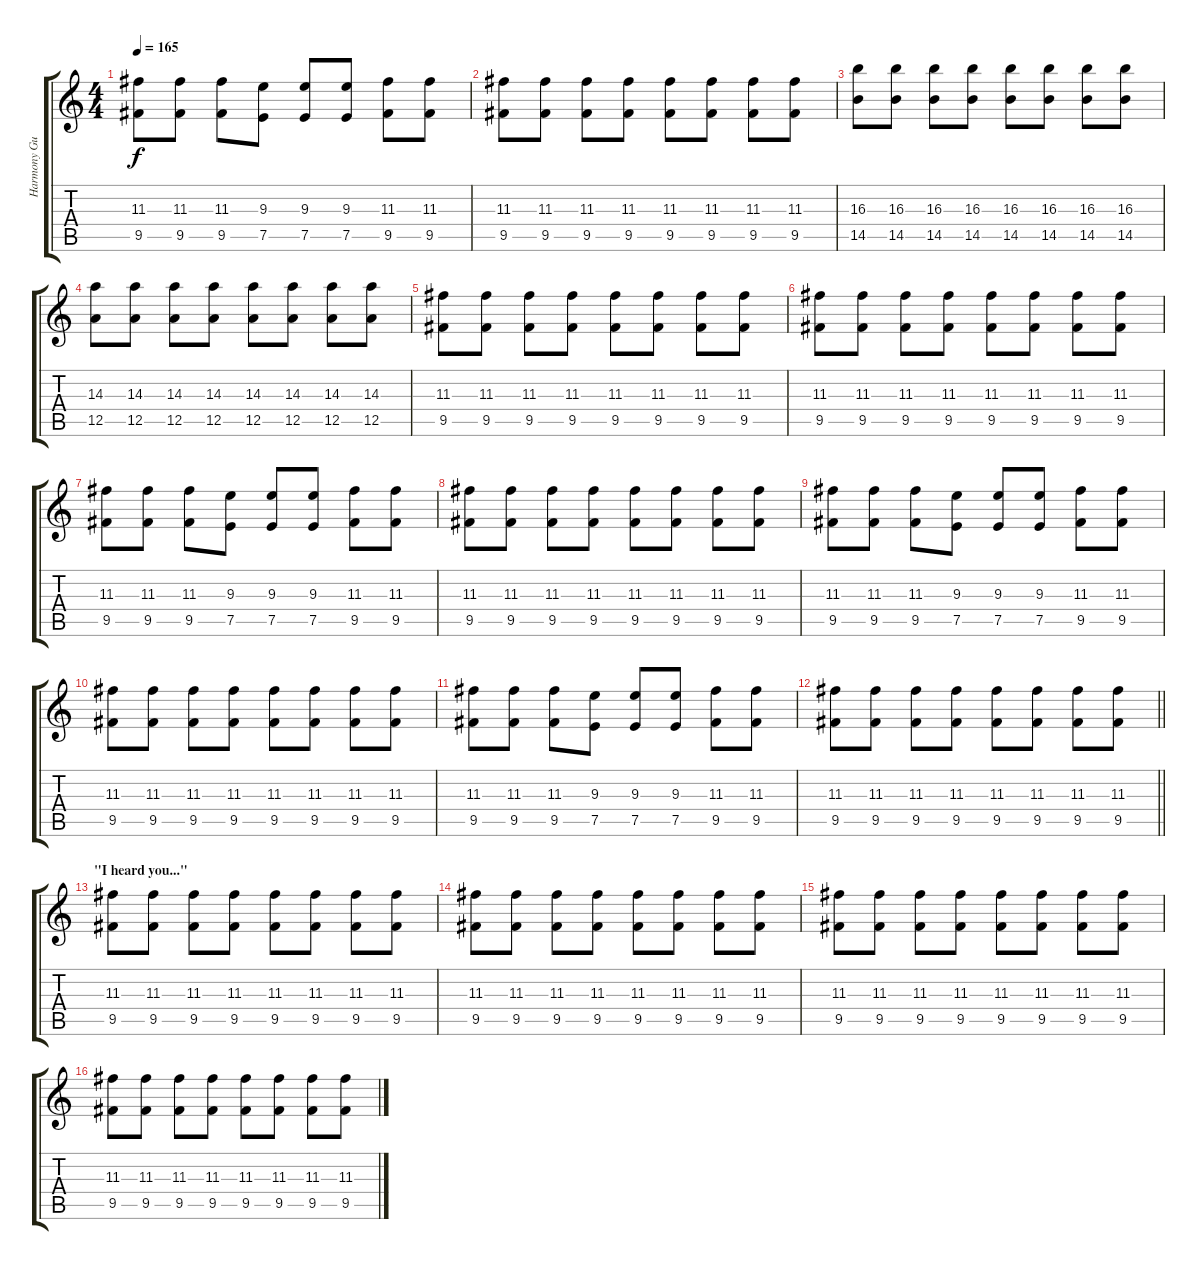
\track ("Harmony Guitar" "Harmony Gu") {instrument distortionguitar}
\staff {score tabs}
\tuning (E4 B3 G3 D3 A2 D2) {hide}
\ts (4 4)
\tempo 165
\clef g2
\ks c
(11.3 9.5).8{dy f} (11.3 9.5).8 (11.3 9.5).8 (9.3 7.5).8 (9.3 7.5).8 (9.3 7.5).8 (11.3 9.5).8 (11.3 9.5).8 |
(11.3 9.5).8 (11.3 9.5).8 (11.3 9.5).8 (11.3 9.5).8 (11.3 9.5).8 (11.3 9.5).8 (11.3 9.5).8 (11.3 9.5).8 |
(16.3 14.5).8 (16.3 14.5).8 (16.3 14.5).8 (16.3 14.5).8 (16.3 14.5).8 (16.3 14.5).8 (16.3 14.5).8 (16.3 14.5).8 |
(14.3 12.5).8 (14.3 12.5).8 (14.3 12.5).8 (14.3 12.5).8 (14.3 12.5).8 (14.3 12.5).8 (14.3 12.5).8 (14.3 12.5).8 |
(11.3 9.5).8 (11.3 9.5).8 (11.3 9.5).8 (11.3 9.5).8 (11.3 9.5).8 (11.3 9.5).8 (11.3 9.5).8 (11.3 9.5).8 |
(11.3 9.5).8 (11.3 9.5).8 (11.3 9.5).8 (11.3 9.5).8 (11.3 9.5).8 (11.3 9.5).8 (11.3 9.5).8 (11.3 9.5).8 |
(11.3 9.5).8 (11.3 9.5).8 (11.3 9.5).8 (9.3 7.5).8 (9.3 7.5).8 (9.3 7.5).8 (11.3 9.5).8 (11.3 9.5).8 |
(11.3 9.5).8 (11.3 9.5).8 (11.3 9.5).8 (11.3 9.5).8 (11.3 9.5).8 (11.3 9.5).8 (11.3 9.5).8 (11.3 9.5).8 |
(11.3 9.5).8 (11.3 9.5).8 (11.3 9.5).8 (9.3 7.5).8 (9.3 7.5).8 (9.3 7.5).8 (11.3 9.5).8 (11.3 9.5).8 |
(11.3 9.5).8 (11.3 9.5).8 (11.3 9.5).8 (11.3 9.5).8 (11.3 9.5).8 (11.3 9.5).8 (11.3 9.5).8 (11.3 9.5).8 |
(11.3 9.5).8 (11.3 9.5).8 (11.3 9.5).8 (9.3 7.5).8 (9.3 7.5).8 (9.3 7.5).8 (11.3 9.5).8 (11.3 9.5).8 |
\barLineRight lightlight
(11.3 9.5).8 (11.3 9.5).8 (11.3 9.5).8 (11.3 9.5).8 (11.3 9.5).8 (11.3 9.5).8 (11.3 9.5).8 (11.3 9.5).8 |
\section ("" "\"I heard you...\"")
(11.3 9.5).8 (11.3 9.5).8 (11.3 9.5).8 (11.3 9.5).8 (11.3 9.5).8 (11.3 9.5).8 (11.3 9.5).8 (11.3 9.5).8 |
(11.3 9.5).8 (11.3 9.5).8 (11.3 9.5).8 (11.3 9.5).8 (11.3 9.5).8 (11.3 9.5).8 (11.3 9.5).8 (11.3 9.5).8 |
(11.3 9.5).8 (11.3 9.5).8 (11.3 9.5).8 (11.3 9.5).8 (11.3 9.5).8 (11.3 9.5).8 (11.3 9.5).8 (11.3 9.5).8 |
(11.3 9.5).8 (11.3 9.5).8 (11.3 9.5).8 (11.3 9.5).8 (11.3 9.5).8 (11.3 9.5).8 (11.3 9.5).8 (11.3 9.5).8
